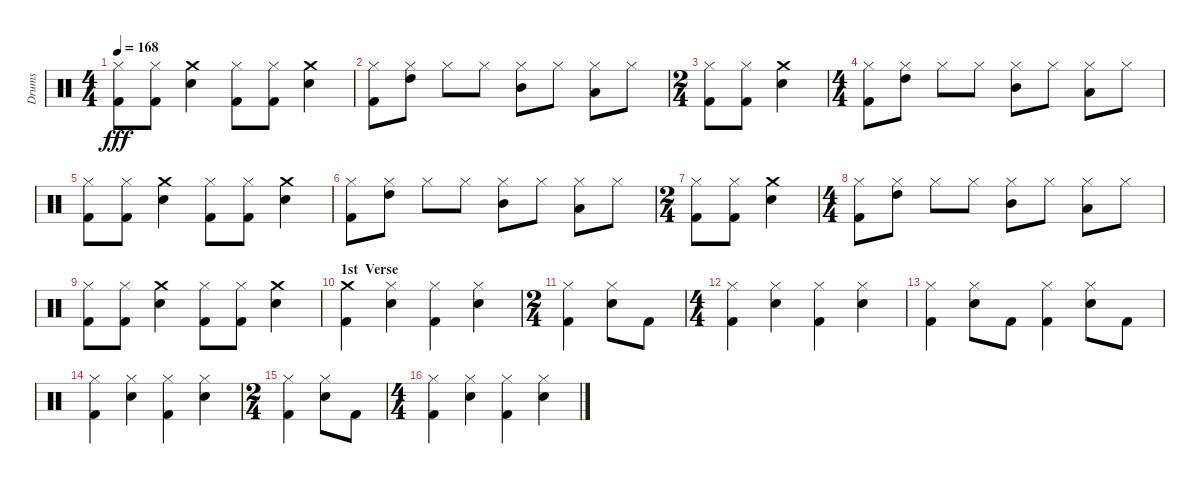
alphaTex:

\track ("Drums" "Drums") {instrument percussion}
\staff {score}
\articulation defaults
\ts (4 4)
\tempo 168
\clef neutral
\ks c
("Hi-Hat (closed)" "Kick (hit) 2").8{dy fff} ("Hi-Hat (closed)" "Kick (hit) 2").8 ("Snare (hit) 2" "Crash medium (hit)").4 ("Kick (hit) 2" "Hi-Hat (closed)").8 ("Kick (hit) 2" "Hi-Hat (closed)").8 ("Crash medium (hit)" "Snare (hit) 2").4 |
("Hi-Hat (closed)" "Kick (hit) 2").8 ("High Tom (hit)" "Hi-Hat (closed)").8{balance 16} "Hi-Hat (closed)".8{balance 8} "Hi-Hat (closed)".8 ("Mid Tom (hit)" "Hi-Hat (closed)").8 "Hi-Hat (closed)".8 ("Low Tom (hit)" "Hi-Hat (closed)").8{balance 0} "Hi-Hat (closed)".8{balance 8} |
\ts (2 4)
("Kick (hit) 2" "Hi-Hat (closed)").8 ("Kick (hit) 2" "Hi-Hat (closed)").8 ("Snare (hit) 2" "Crash medium (hit)").4 |
\ts (4 4)
("Hi-Hat (closed)" "Kick (hit) 2").8 ("High Tom (hit)" "Hi-Hat (closed)").8{balance 16} "Hi-Hat (closed)".8{balance 8} "Hi-Hat (closed)".8 ("Mid Tom (hit)" "Hi-Hat (closed)").8 "Hi-Hat (closed)".8 ("Hi-Hat (closed)" "Low Tom (hit)").8{balance 0} "Hi-Hat (closed)".8{balance 8} |
("Hi-Hat (closed)" "Kick (hit) 2").8 ("Hi-Hat (closed)" "Kick (hit) 2").8 ("Snare (hit) 2" "Crash medium (hit)").4 ("Kick (hit) 2" "Hi-Hat (closed)").8 ("Kick (hit) 2" "Hi-Hat (closed)").8 ("Crash medium (hit)" "Snare (hit) 2").4 |
("Hi-Hat (closed)" "Kick (hit) 2").8 ("High Tom (hit)" "Hi-Hat (closed)").8{balance 16} "Hi-Hat (closed)".8{balance 8} "Hi-Hat (closed)".8 ("Mid Tom (hit)" "Hi-Hat (closed)").8 "Hi-Hat (closed)".8 ("Hi-Hat (closed)" "Low Tom (hit)").8{balance 0} "Hi-Hat (closed)".8{balance 8} |
\ts (2 4)
("Hi-Hat (closed)" "Kick (hit) 2").8 ("Hi-Hat (closed)" "Kick (hit) 2").8 ("Crash medium (hit)" "Snare (hit) 2").4 |
\ts (4 4)
("Hi-Hat (closed)" "Kick (hit) 2").8 ("High Tom (hit)" "Hi-Hat (closed)").8{balance 16} "Hi-Hat (closed)".8{balance 8} "Hi-Hat (closed)".8 ("Mid Tom (hit)" "Hi-Hat (closed)").8 "Hi-Hat (closed)".8 ("Hi-Hat (closed)" "Low Tom (hit)").8{balance 0} "Hi-Hat (closed)".8{balance 8} |
("Hi-Hat (closed)" "Kick (hit) 2").8 ("Hi-Hat (closed)" "Kick (hit) 2").8 ("Snare (hit) 2" "Crash medium (hit)").4 ("Kick (hit) 2" "Hi-Hat (closed)").8 ("Kick (hit) 2" "Hi-Hat (closed)").8 ("Crash medium (hit)" "Snare (hit) 2").4 |
\section ("" "1st  Verse")
("Kick (hit) 2" "Crash medium (hit)").4 ("Hi-Hat (closed)" "Snare (hit) 2").4 ("Hi-Hat (closed)" "Kick (hit) 2").4 ("Snare (hit) 2" "Hi-Hat (closed)").4 |
\ts (2 4)
("Hi-Hat (closed)" "Kick (hit) 2").4 ("Snare (hit) 2" "Hi-Hat (closed)").8 "Kick (hit) 2".8 |
\ts (4 4)
("Kick (hit) 2" "Hi-Hat (closed)").4 ("Snare (hit) 2" "Hi-Hat (closed)").4 ("Kick (hit) 2" "Hi-Hat (closed)").4 ("Snare (hit) 2" "Hi-Hat (closed)").4 |
("Hi-Hat (closed)" "Kick (hit) 2").4 ("Snare (hit) 2" "Hi-Hat (closed)").8 "Kick (hit) 2".8 ("Kick (hit) 2" "Hi-Hat (closed)").4 ("Hi-Hat (closed)" "Snare (hit) 2").8 "Kick (hit) 2".8 |
("Hi-Hat (closed)" "Kick (hit) 2").4 ("Hi-Hat (closed)" "Snare (hit) 2").4 ("Hi-Hat (closed)" "Kick (hit) 2").4 ("Snare (hit) 2" "Hi-Hat (closed)").4 |
\ts (2 4)
("Hi-Hat (closed)" "Kick (hit) 2").4 ("Snare (hit) 2" "Hi-Hat (closed)").8 "Kick (hit) 2".8 |
\ts (4 4)
("Kick (hit) 2" "Hi-Hat (closed)").4 ("Snare (hit) 2" "Hi-Hat (closed)").4 ("Kick (hit) 2" "Hi-Hat (closed)").4 ("Snare (hit) 2" "Hi-Hat (closed)").4
